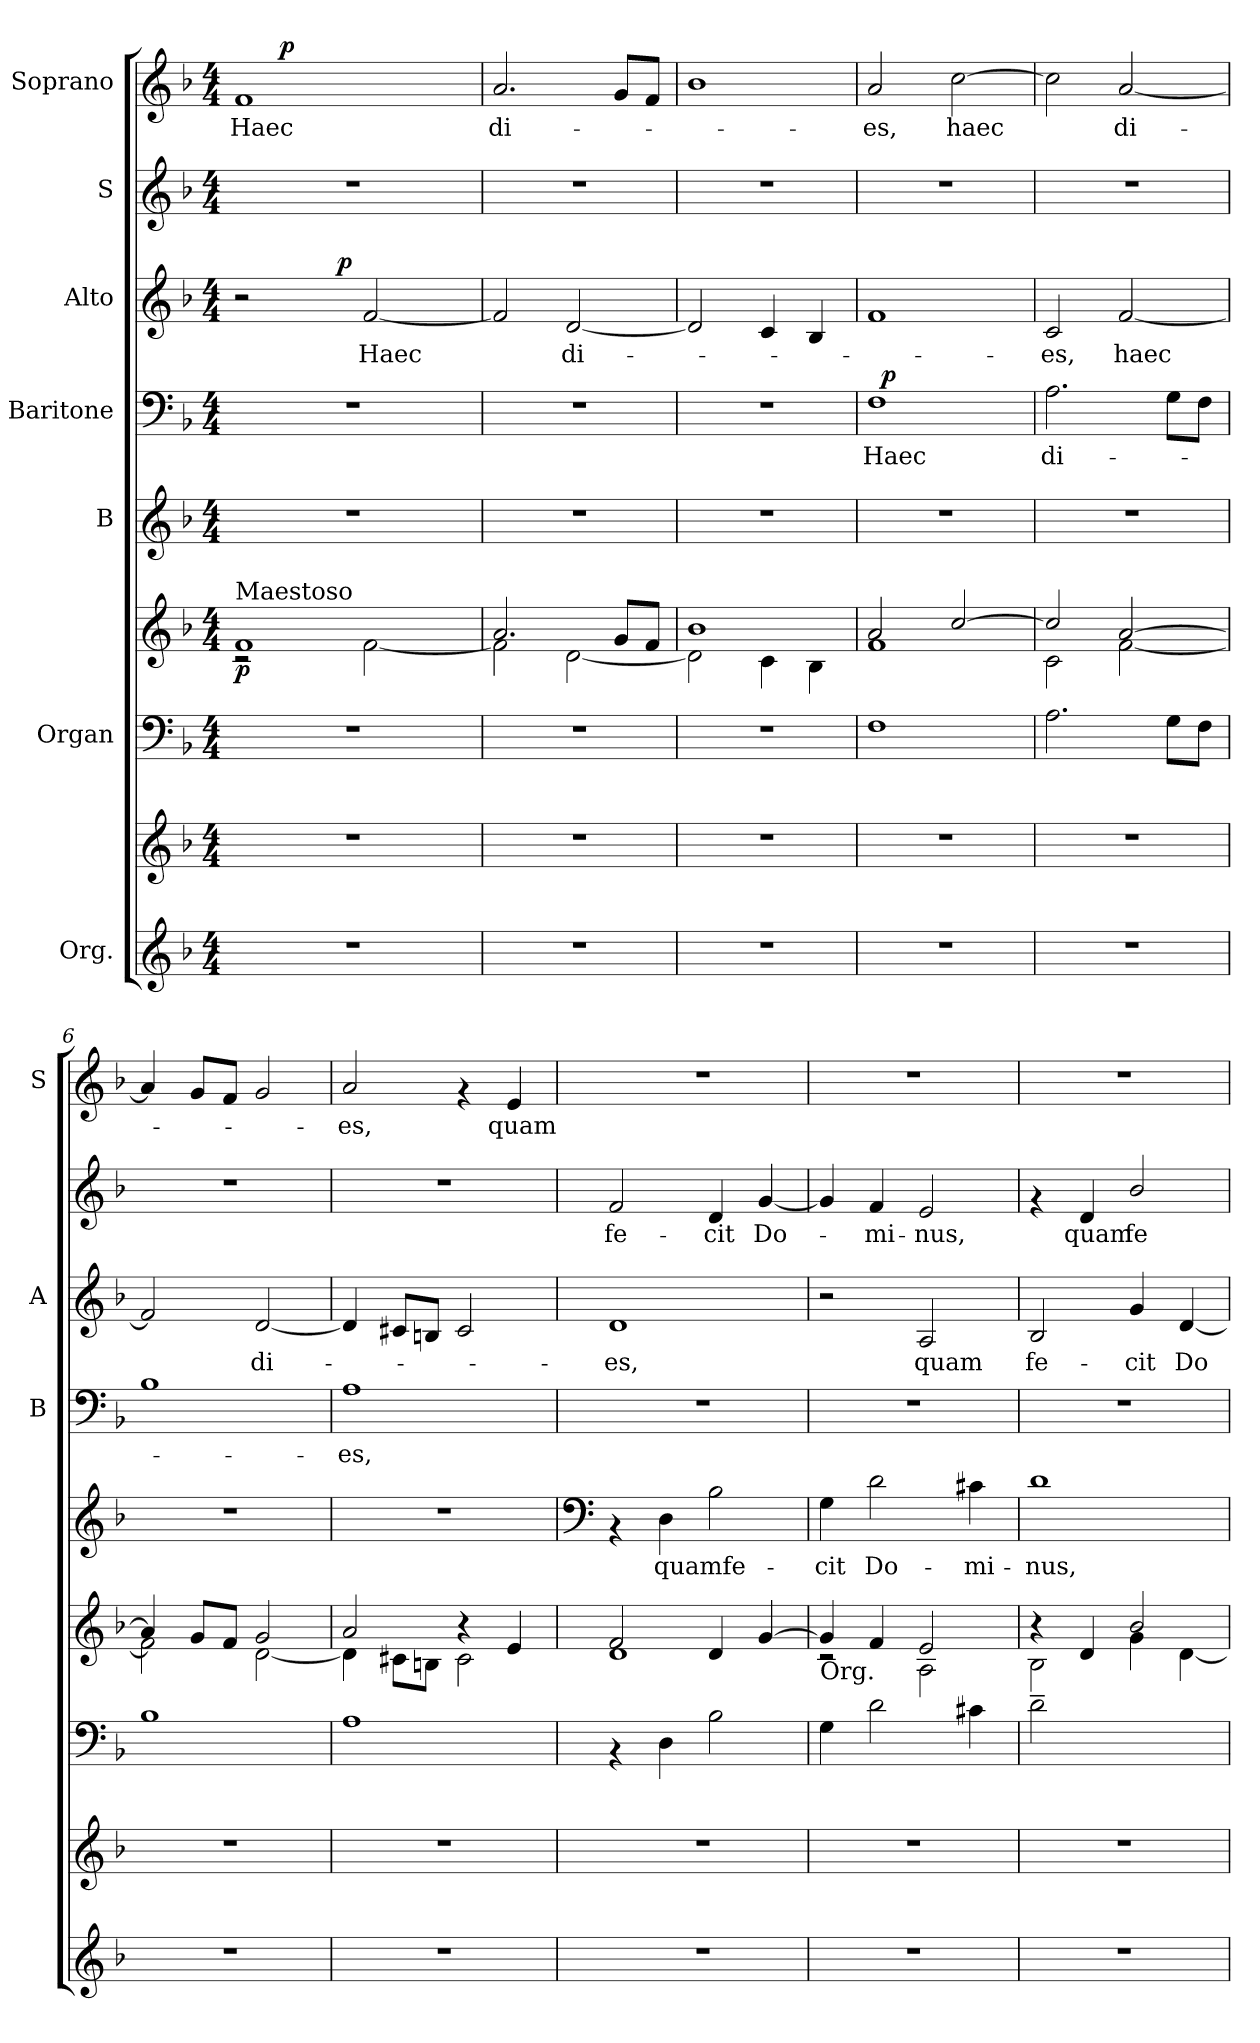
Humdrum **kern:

**kern	**kern	**kern	**kern	**dynam	**kern	**text	**kern	**text	**dynam	**kern	**text	**dynam	**kern	**text	**kern	**text	**dynam
*part7	*part7	*part6	*part6	*part6	*part5	*part5	*part4	*part4	*part4	*part3	*part3	*part3	*part2	*part2	*part1	*part1	*part1
*staff9	*staff8	*staff7	*staff6	*staff6/7	*staff5	*staff5	*staff4	*staff4	*staff4	*staff3	*staff3	*staff3	*staff2	*staff2	*staff1	*staff1	*staff1
*I"Org.	*	*I"Organ	*	*	*I"B	*	*I"Baritone	*	*	*I"Alto	*	*	*I"S	*	*I"Soprano	*	*
*	*	*	*	*	*	*	*I'B	*	*	*I'A	*	*	*	*	*I'S	*	*
*clefG2	*clefG2	*clefF4	*clefG2	*	*clefG2	*	*clefF4	*	*	*clefG2	*	*	*clefG2	*	*clefG2	*	*
*k[b-]	*k[b-]	*k[b-]	*k[b-]	*	*k[b-]	*	*k[b-]	*	*	*k[b-]	*	*	*k[b-]	*	*k[b-]	*	*
*F:	*F:	*F:	*F:	*	*F:	*	*F:	*	*	*F:	*	*	*F:	*	*F:	*	*
*M4/4	*M4/4	*M4/4	*M4/4	*	*M4/4	*	*M4/4	*	*	*M4/4	*	*	*M4/4	*	*M4/4	*	*
*MM90	*MM90	*MM90	*MM90	*	*MM90	*	*MM90	*	*	*MM90	*	*	*MM90	*	*MM90	*	*
=1	=1	=1	=1	=1	=1	=1	=1	=1	=1	=1	=1	=1	=1	=1	=1	=1	=1
*	*	*	*^	*	*	*	*	*	*	*	*	*	*	*	*	*	*
!	!	!	!	!	!	!	!	!	!	!	!	!	!	!	!	!LO:TX:a:t=Maestoso	!	!
!	!	!	!LO:TX:a:t=Maestoso	!	!	!	!	!	!	!	!	!	!	!	!	!	!	!
!	!	!	!	!	!LO:DY:b	!	!	!	!	!	!	!	!	!	!	!	!LO:LY:b	!
*	*	*	*	*	*	*	*	*	*	*	*^	*	*	*	*	*^	*	*
1r	1r	1r	1f	2rc	p	1r	.	1r	.	.	2r	4ryy	.	.	1r	.	1f	8..ryy	Haec	.
!	!	!	!	!	!	!	!	!	!	!	!	!	!	!	!	!	!	!	!	!LO:DY:a
.	.	.	.	.	.	.	.	.	.	.	.	.	.	.	.	.	.	2ryy	.	p
.	.	.	.	.	.	.	.	.	.	.	.	8ryy	.	.	.	.	.	.	.	.
.	.	.	.	.	.	.	.	.	.	.	.	32ryy	.	.	.	.	.	.	.	.
!	!	!	!	!	!	!	!	!	!	!	!	!	!	!LO:DY:a	!	!	!	!	!	!
.	.	.	.	.	.	.	.	.	.	.	.	2ryy	.	p	.	.	.	.	.	.
!	!	!	!	!	!	!	!	!	!	!	!	!	!LO:LY:b	!	!	!	!	!	!	!
.	.	.	.	[<2f\	.	.	.	.	.	.	[<2f/	.	Haec	.	.	.	.	.	.	.
.	.	.	.	.	.	.	.	.	.	.	.	.	.	.	.	.	.	4ryy	.	.
.	.	.	.	.	.	.	.	.	.	.	.	16.ryy	.	.	.	.	.	.	.	.
.	.	.	.	.	.	.	.	.	.	.	.	.	.	.	.	.	.	32ryy	.	.
=2	=2	=2	=2	=2	=2	=2	=2	=2	=2	=2	=2	=2	=2	=2	=2	=2	=2	=2	=2	=2
!	!	!	!	!	!	!	!	!	!	!	!	!	!	!	!	!	!	!	!LO:LY:b	!
*	*	*	*	*	*	*	*	*	*	*	*v	*v	*	*	*	*	*v	*v	*	*
1r	1r	1r	2.a/	2f\]	.	1r	.	1r	.	.	2f/]	.	.	1r	.	2.a/	di-	.
!	!	!	!	!	!	!	!	!	!	!	!	!LO:LY:b	!	!	!	!	!	!
.	.	.	.	[<2d\	.	.	.	.	.	.	[<2d/	di-	.	.	.	.	.	.
.	.	.	8g/L	.	.	.	.	.	.	.	.	.	.	.	.	8g/L	.	.
.	.	.	8f/J	.	.	.	.	.	.	.	.	.	.	.	.	8f/J	.	.
=3	=3	=3	=3	=3	=3	=3	=3	=3	=3	=3	=3	=3	=3	=3	=3	=3	=3	=3
1r	1r	1r	1b-	2d\]	.	1r	.	1r	.	.	2d/]	.	.	1r	.	1b-	.	.
.	.	.	.	4c\	.	.	.	.	.	.	4c/	.	.	.	.	.	.	.
.	.	.	.	4B-\	.	.	.	.	.	.	4B-/	.	.	.	.	.	.	.
=4	=4	=4	=4	=4	=4	=4	=4	=4	=4	=4	=4	=4	=4	=4	=4	=4	=4	=4
!	!	!	!	!	!	!	!	!	!LO:LY:b	!	!	!	!	!	!	!	!LO:LY:b	!
*	*	*	*	*	*	*	*	*^	*	*	*	*	*	*	*	*	*	*
1r	1r	1F	2a/	1f	.	1r	.	1F	32ryy	Haec	.	1f	.	.	1r	.	2a/	-es,	.
!	!	!	!	!	!	!	!	!	!	!	!LO:DY:a	!	!	!	!	!	!	!	!
.	.	.	.	.	.	.	.	.	2ryy	.	p	.	.	.	.	.	.	.	.
!	!	!	!	!	!	!	!	!	!	!	!	!	!	!	!	!	!	!LO:LY:b	!
.	.	.	[>2cc/	.	.	.	.	.	.	.	.	.	.	.	.	.	[>2cc\	haec	.
.	.	.	.	.	.	.	.	.	4...ryy	.	.	.	.	.	.	.	.	.	.
=5	=5	=5	=5	=5	=5	=5	=5	=5	=5	=5	=5	=5	=5	=5	=5	=5	=5	=5	=5
!	!	!	!	!	!	!	!	!	!	!LO:LY:b	!	!	!LO:LY:b	!	!	!	!	!	!
*	*	*	*	*	*	*	*	*v	*v	*	*	*	*	*	*	*	*	*	*
1r	1r	2.A\	2cc/]	2c\	.	1r	.	2.A\	di-	.	2c/	-es,	.	1r	.	2cc\]	.	.
!	!	!	!	!	!	!	!	!	!	!	!	!LO:LY:b	!	!	!	!	!LO:LY:b	!
.	.	.	[>2a/	[<2f\	.	.	.	.	.	.	[<2f/	haec	.	.	.	[<2a/	di-	.
.	.	8G\L	.	.	.	.	.	8G\L	.	.	.	.	.	.	.	.	.	.
.	.	8F\J	.	.	.	.	.	8F\J	.	.	.	.	.	.	.	.	.	.
=6	=6	=6	=6	=6	=6	=6	=6	=6	=6	=6	=6	=6	=6	=6	=6	=6	=6	=6
1r	1r	1B-	4a/]	2f\]	.	1r	.	1B-	.	.	2f/]	.	.	1r	.	4a/]	.	.
.	.	.	8g/L	.	.	.	.	.	.	.	.	.	.	.	.	8g/L	.	.
.	.	.	8f/J	.	.	.	.	.	.	.	.	.	.	.	.	8f/J	.	.
!	!	!	!	!	!	!	!	!	!	!	!	!LO:LY:b	!	!	!	!	!	!
.	.	.	2g/	[<2d\	.	.	.	.	.	.	[<2d/	di-	.	.	.	2g/	.	.
=7	=7	=7	=7	=7	=7	=7	=7	=7	=7	=7	=7	=7	=7	=7	=7	=7	=7	=7
!	!	!	!	!	!	!	!	!	!LO:LY:b	!	!	!	!	!	!	!	!LO:LY:b	!
1r	1r	1A	2a/	4d\]	.	1r	.	1A	-es,	.	4d/]	.	.	1r	.	2a/	-es,	.
.	.	.	.	8c#X\L	.	.	.	.	.	.	8c#X/L	.	.	.	.	.	.	.
.	.	.	.	8Bn\J	.	.	.	.	.	.	8Bn/J	.	.	.	.	.	.	.
.	.	.	4ra	2c#\	.	.	.	.	.	.	2c#/	.	.	.	.	4rf	.	.
!	!	!	!	!	!	!	!	!	!	!	!	!	!	!	!	!	!LO:LY:b	!
.	.	.	4e/	.	.	.	.	.	.	.	.	.	.	.	.	4e/	quam	.
!!LO:LB:g=z
=8	=8	=8	=8	=8	=8	=8	=8	=8	=8	=8	=8	=8	=8	=8	=8	=8	=8	=8
*	*	*	*	*	*	*clefF4	*	*	*	*	*	*	*	*	*	*	*	*
!	!	!	!	!	!	!	!	!	!	!	!	!LO:LY:b	!	!	!LO:LY:b	!	!	!
1r	1r	4rAA	2f/	1d	.	4rAA	.	1r	.	.	1d	-es,	.	2f/	fe-	1r	.	.
!	!	!	!	!	!	!	!LO:LY:b	!	!	!	!	!	!	!	!	!	!	!
.	.	4D\	.	.	.	4D\	quamfe-	.	.	.	.	.	.	.	.	.	.	.
!	!	!	!	!	!	!	!	!	!	!	!	!	!	!	!LO:LY:b	!	!	!
.	.	2B-\	4d/	.	.	2B-\	.	.	.	.	.	.	.	4d/	-cit	.	.	.
!	!	!	!	!	!	!	!	!	!	!	!	!	!	!	!LO:LY:b	!	!	!
.	.	.	[<4g/	.	.	.	.	.	.	.	.	.	.	[<4g/	Do-	.	.	.
=9	=9	=9	=9	=9	=9	=9	=9	=9	=9	=9	=9	=9	=9	=9	=9	=9	=9	=9
!	!	!	!LO:TX:b:t=Org.	!	!	!	!	!	!	!	!	!	!	!	!	!	!	!
!	!	!	!	!	!	!	!LO:LY:b	!	!	!	!	!	!	!	!	!	!	!
1r	1r	4G\	4g/]	2rc	.	4G\	-cit	1r	.	.	2r	.	.	4g/]	.	1r	.	.
!	!	!	!	!	!	!	!LO:LY:b	!	!	!	!	!	!	!	!LO:LY:b	!	!	!
.	.	2d\	4f/	.	.	2d\	Do-	.	.	.	.	.	.	4f/	-mi-	.	.	.
!	!	!	!	!	!	!	!	!	!	!	!	!LO:LY:b	!	!	!LO:LY:b	!	!	!
.	.	.	2e/	2A\	.	.	.	.	.	.	2A/	quam	.	2e/	-nus,	.	.	.
!	!	!	!	!	!	!	!LO:LY:b	!	!	!	!	!	!	!	!	!	!	!
.	.	4c#X\	.	.	.	4c#X\	-mi-	.	.	.	.	.	.	.	.	.	.	.
=10	=10	=10	=10	=10	=10	=10	=10	=10	=10	=10	=10	=10	=10	=10	=10	=10	=10	=10
!	!	!	!	!	!	!	!LO:LY:b	!	!	!	!	!LO:LY:b	!	!	!	!	!	!
1r	1r	2d~>\	4ra	2B-\	.	1d	-nus,	1r	.	.	2B-/	fe-	.	4rf	.	1r	.	.
!	!	!	!	!	!	!	!	!	!	!	!	!	!	!	!LO:LY:b	!	!	!
.	.	.	4d/	.	.	.	.	.	.	.	.	.	.	4d/	quam	.	.	.
!	!	!	!	!	!	!	!	!	!	!	!	!LO:LY:b	!	!	!LO:LY:b	!	!	!
.	.	2ryy	2b-/	4g\	.	.	.	.	.	.	4g/	-cit	.	2b-/	fe-	.	.	.
!	!	!	!	!	!	!	!	!	!	!	!	!LO:LY:b	!	!	!	!	!	!
.	.	.	.	[<4d\	.	.	.	.	.	.	[<4d/	Do-	.	.	.	.	.	.
*	*	*	*v	*v	*	*	*	*	*	*	*	*	*	*	*	*	*	*
=	=	=	=	=	=	=	=	=	=	=	=	=	=	=	=	=	=
*-	*-	*-	*-	*-	*-	*-	*-	*-	*-	*-	*-	*-	*-	*-	*-	*-	*-
